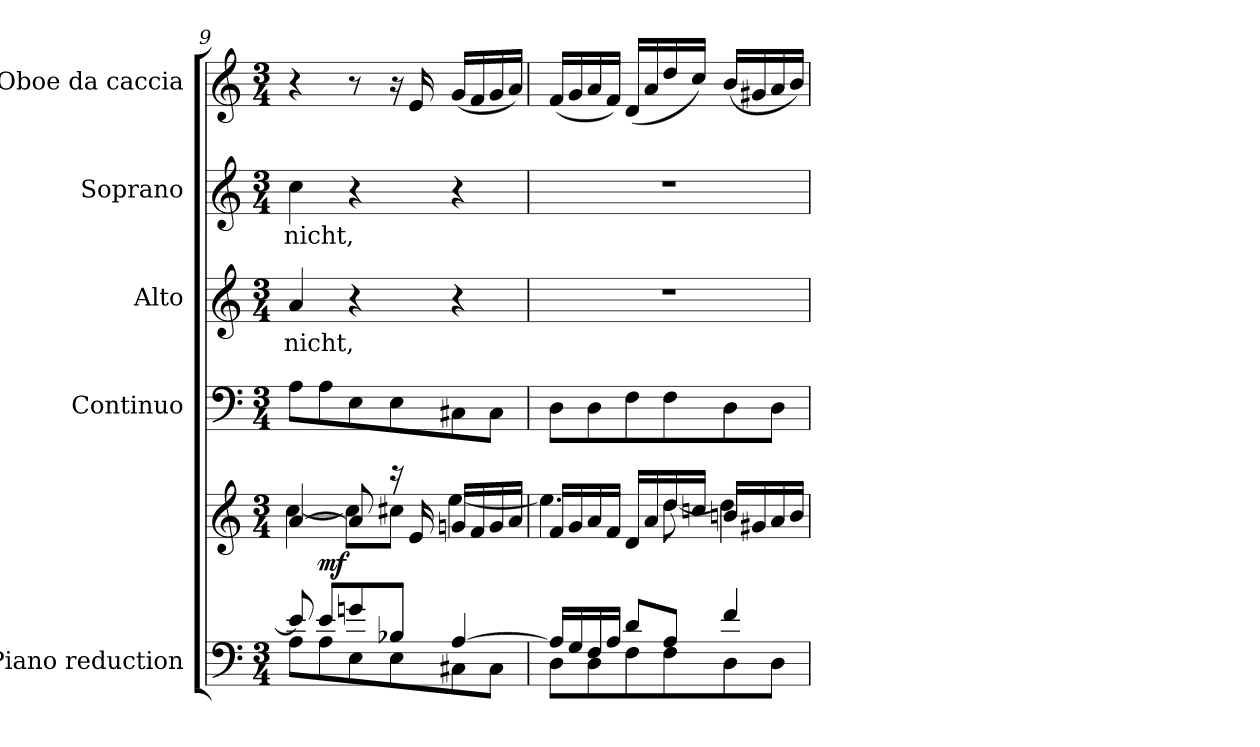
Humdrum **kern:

**kern	**kern	**dynam	**kern	**kern	**text	**kern	**text	**kern
*part5	*part5	*part5	*part4	*part3	*part3	*part2	*part2	*part1
*staff6	*staff5	*staff5/6	*staff4	*staff3	*staff3	*staff2	*staff2	*staff1
*I"Piano reduction	*	*	*I"Continuo	*I"Alto	*	*I"Soprano	*	*I"Oboe da caccia
*I'Pno	*	*	*	*	*	*	*	*I'Ob
*clefF4	*clefG2	*	*clefF4	*clefG2	*	*clefG2	*	*clefG2
*k[]	*k[]	*	*k[]	*k[]	*	*k[]	*	*k[]
*M3/4	*M3/4	*	*M3/4	*M3/4	*	*M3/4	*	*M3/4
=9	=9	=9	=9	=9	=9	=9	=9	=9
*^	*^	*	*	*	*	*	*	*
!	!	!	!	!	!	!	!LO:LY:b	!	!LO:LY:b	!
*	*	*	*^	*	*	*	*	*	*	*
8e/]	8A\L	[<4a/	[>4cc\	8ryy	.	8A\L	4a/	nicht,	4cc\	nicht,	4r
!	!	!	!	!	!LO:DY:b	!	!	!	!	!	!
8e/L	8A\	.	.	2ryy	mf	8A\	.	.	.	.	.
8gn/	8E\	8a/]	8cc\L]	.	.	8E\	4r	.	4r	.	8r
8B-X/J	8E\	16r	8cc#X\J	.	.	8E\	.	.	.	.	16r
.	.	16e/	.	.	.	.	.	.	.	.	16e/
[4A/	8C#X\	16gn/LL	[4ee\	.	.	8C#X\	4r	.	4r	.	(16g/LL
.	.	16f/	.	.	.	.	.	.	.	.	16f/
.	8C#\J	16g/	.	8ryy	.	8C#\J	.	.	.	.	16g/
.	.	16a/JJ	.	.	.	.	.	.	.	.	16a/JJ)
*	*	*	*v	*v	*	*	*	*	*	*	*
!!LO:PB:g=z
=10	=10	=10	=10	=10	=10	=10	=10	=10	=10	=10
16A/LL]	8D\L	16f/LL	4.ee\]	.	8D\L	2.r	.	2.r	.	(16f/LL
16G/	.	16g/	.	.	.	.	.	.	.	16g/
16F/	8D\	16a/	.	.	8D\	.	.	.	.	16a/
16A/JJ	.	16f/JJ	.	.	.	.	.	.	.	16f/JJ)
8d/L	8F\	16d/LL	.	.	8F\	.	.	.	.	(16d/LL
.	.	16a/	.	.	.	.	.	.	.	16a/
8A/J	8F\	16dd/	[>8dd\	.	8F\	.	.	.	.	16dd/
.	.	16ccn/JJ	.	.	.	.	.	.	.	16cc/JJ)
4f/	8D\	16bn/LL	4dd\]	.	8D\	.	.	.	.	(16b/LL
.	.	16g#X/	.	.	.	.	.	.	.	16g#X/
.	8D\J	16a/	.	.	8D\J	.	.	.	.	16a/
.	.	16b/JJ	.	.	.	.	.	.	.	16b/JJ)
*v	*v	*	*	*	*	*	*	*	*	*
*	*v	*v	*	*	*	*	*	*	*
=	=	=	=	=	=	=	=	=
*-	*-	*-	*-	*-	*-	*-	*-	*-
